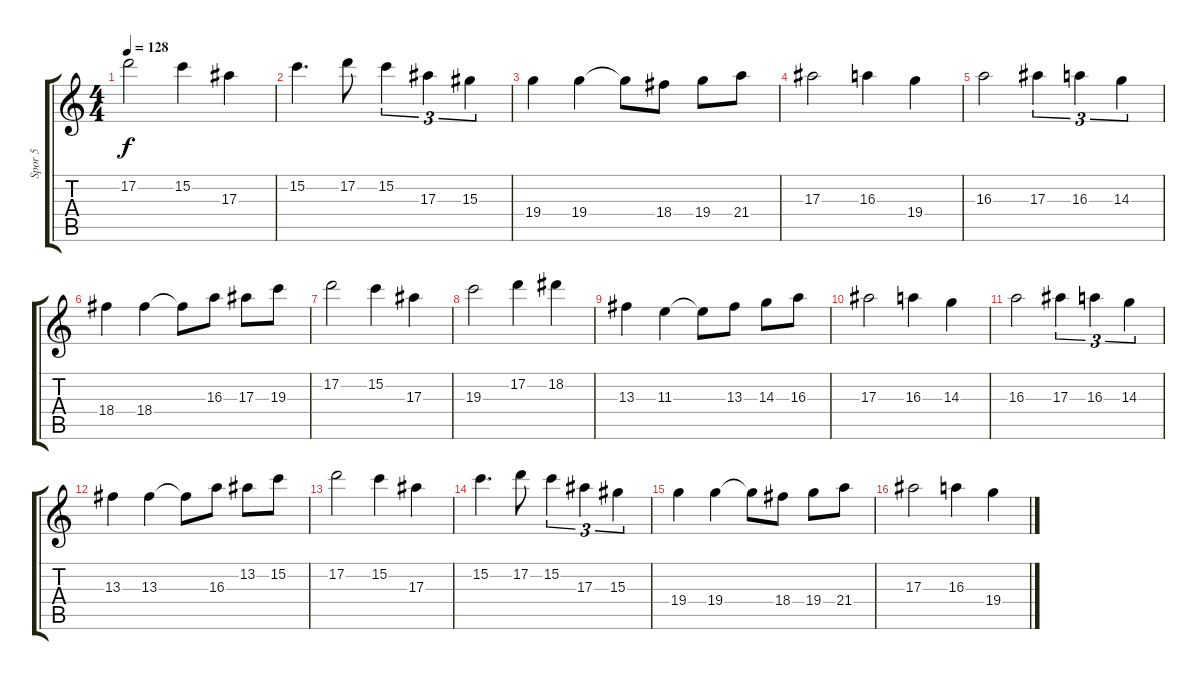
\track ("Spor 5" "Spor 5") {instrument distortionguitar}
\staff {score tabs}
\tuning (D4 A3 F3 C3 G2 C2) {hide}
\ts (4 4)
\tempo 128
\clef g2
\ks c
17.2.2{dy f} 15.2.4 17.3.4 |
15.2.4{d} 17.2.8 15.2.4{tu (3 2)} 17.3.4{tu (3 2)} 15.3.4{tu (3 2)} |
19.4.4 19.4.4 19.4{t}.8 18.4.8 19.4.8 21.4.8 |
17.3.2 16.3.4 19.4.4 |
16.3.2 17.3.4{tu (3 2)} 16.3.4{tu (3 2)} 14.3.4{tu (3 2)} |
18.4.4 18.4.4 18.4{t}.8 16.3.8 17.3.8 19.3.8 |
17.2.2 15.2.4 17.3.4 |
19.3.2 17.2.4 18.2.4 |
13.3.4 11.3.4 11.3{t}.8 13.3.8 14.3.8 16.3.8 |
17.3.2 16.3.4 14.3.4 |
16.3.2 17.3.4{tu (3 2)} 16.3.4{tu (3 2)} 14.3.4{tu (3 2)} |
13.3.4 13.3.4 13.3{t}.8 16.3.8 13.2.8 15.2.8 |
17.2.2 15.2.4 17.3.4 |
15.2.4{d} 17.2.8 15.2.4{tu (3 2)} 17.3.4{tu (3 2)} 15.3.4{tu (3 2)} |
19.4.4 19.4.4 19.4{t}.8 18.4.8 19.4.8 21.4.8 |
17.3.2 16.3.4 19.4.4
